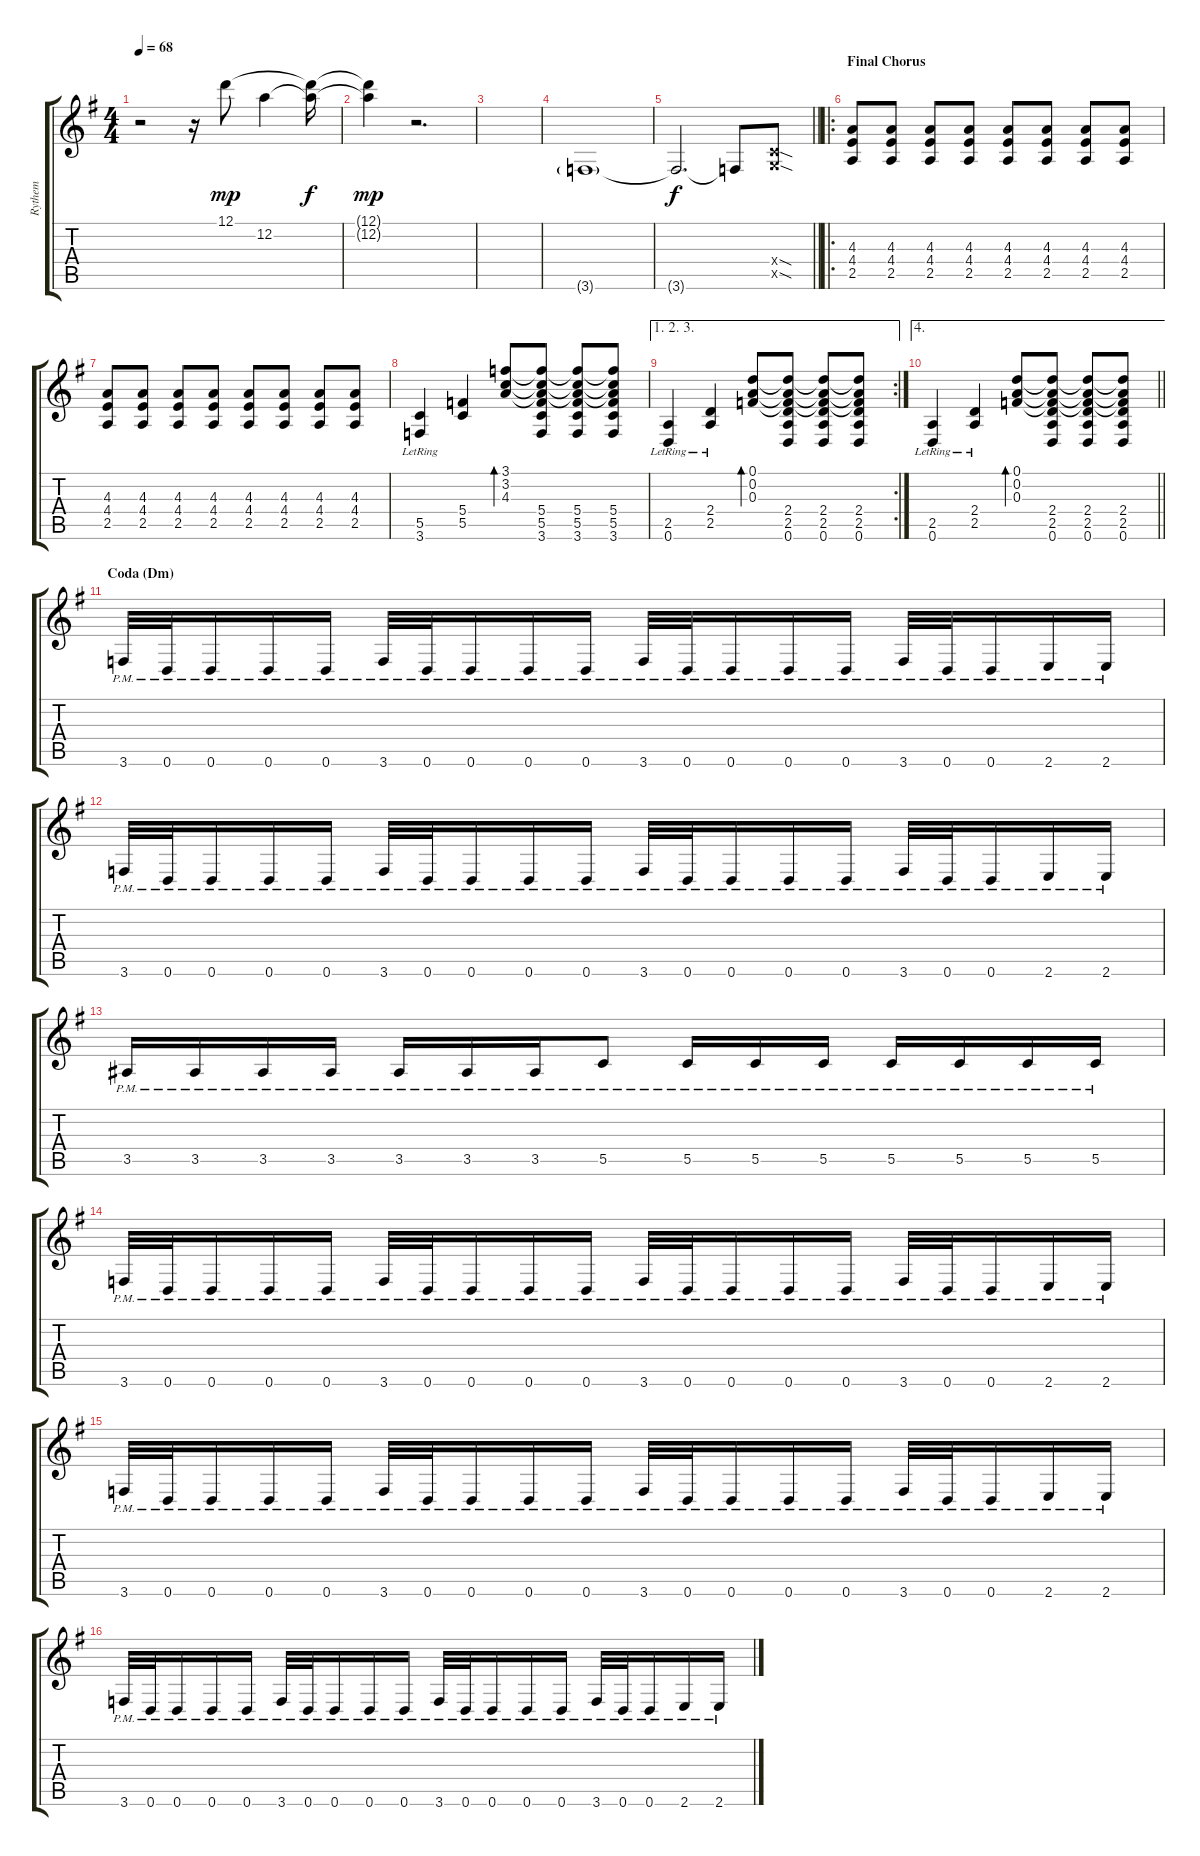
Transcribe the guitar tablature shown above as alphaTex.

\track ("Rythem" "Rythem") {instrument distortionguitar}
\staff {score tabs}
\tuning (D4 A3 F3 C3 G2 D2) {hide}
\ts (4 4)
\tempo 68
\clef g2
\ks eminor
r.2{dy mp} r.16 12.1.8 12.2.4 (12.1{t} 12.2{t}).16{dy f} |
(12.1{t} 12.2{t}).4{dy mp} r.2{d} |
|
3.6{g}.1 |
\barLineRight lightlight
3.6{t}.2{d dy f} 3.6{t}.8 (0.4{sod x} 0.5{sod x}).8 |
\ro
\section ("" "Final Chorus")
(4.3 4.4 2.5).8 (4.3 4.4 2.5).8 (4.3 4.4 2.5).8 (4.3 4.4 2.5).8 (4.3 4.4 2.5).8 (4.3 4.4 2.5).8 (4.3 4.4 2.5).8 (4.3 4.4 2.5).8 |
(4.3 4.4 2.5).8 (4.3 4.4 2.5).8 (4.3 4.4 2.5).8 (4.3 4.4 2.5).8 (4.3 4.4 2.5).8 (4.3 4.4 2.5).8 (4.3 4.4 2.5).8 (4.3 4.4 2.5).8 |
(5.5 3.6{lr}).4 (5.4 5.5).4 (3.1 3.2 4.3).8{bd 60} (3.1{t} 3.2{t} 4.3{t} 5.4 5.5 3.6).8 (3.1{t} 3.2{t} 4.3{t} 5.4 5.5 3.6).8 (3.1{t} 3.2{t} 4.3{t} 5.4 5.5 3.6).8 |
\ae (1 2 3)
\rc 2
(2.5{lr} 0.6{lr}).4 (2.4{lr} 2.5{lr}).4 (0.1 0.2 0.3).8{bd 60} (0.1{t} 0.2{t} 0.3{t} 2.4 2.5 0.6).8 (0.1{t} 0.2{t} 0.3{t} 2.4 2.5 0.6).8 (0.1{t} 0.2{t} 0.3{t} 2.4 2.5 0.6).8 |
\ae 4
\barLineRight lightlight
(2.5{lr} 0.6{lr}).4 (2.4{lr} 2.5{lr}).4 (0.1 0.2 0.3).8{bd 60} (0.1{t} 0.2{t} 0.3{t} 2.4 2.5 0.6).8 (0.1{t} 0.2{t} 0.3{t} 2.4 2.5 0.6).8 (0.1{t} 0.2{t} 0.3{t} 2.4 2.5 0.6).8 |
\section ("" "Coda (Dm)")
3.6{pm}.32{volume 16} 0.6{pm}.32 0.6{pm}.16 0.6{pm}.16 0.6{pm}.16 3.6{pm}.32 0.6{pm}.32 0.6{pm}.16 0.6{pm}.16 0.6{pm}.16 3.6{pm}.32 0.6{pm}.32 0.6{pm}.16 0.6{pm}.16 0.6{pm}.16 3.6{pm}.32 0.6{pm}.32 0.6{pm}.16 2.6{pm}.16 2.6{pm}.16 |
3.6{pm}.32 0.6{pm}.32 0.6{pm}.16 0.6{pm}.16 0.6{pm}.16 3.6{pm}.32 0.6{pm}.32 0.6{pm}.16 0.6{pm}.16 0.6{pm}.16 3.6{pm}.32 0.6{pm}.32 0.6{pm}.16 0.6{pm}.16 0.6{pm}.16 3.6{pm}.32 0.6{pm}.32 0.6{pm}.16 2.6{pm}.16 2.6{pm}.16 |
3.5{pm}.16 3.5{pm}.16 3.5{pm}.16 3.5{pm}.16 3.5{pm}.16 3.5{pm}.16 3.5{pm}.16 5.5{pm}.8 5.5{pm}.16 5.5{pm}.16 5.5{pm}.16 5.5{pm}.16 5.5{pm}.16 5.5{pm}.16 5.5{pm}.16 |
3.6{pm}.32 0.6{pm}.32 0.6{pm}.16 0.6{pm}.16 0.6{pm}.16 3.6{pm}.32 0.6{pm}.32 0.6{pm}.16 0.6{pm}.16 0.6{pm}.16 3.6{pm}.32 0.6{pm}.32 0.6{pm}.16 0.6{pm}.16 0.6{pm}.16 3.6{pm}.32 0.6{pm}.32 0.6{pm}.16 2.6{pm}.16 2.6{pm}.16 |
3.6{pm}.32 0.6{pm}.32 0.6{pm}.16 0.6{pm}.16 0.6{pm}.16 3.6{pm}.32 0.6{pm}.32 0.6{pm}.16 0.6{pm}.16 0.6{pm}.16 3.6{pm}.32 0.6{pm}.32 0.6{pm}.16 0.6{pm}.16 0.6{pm}.16 3.6{pm}.32 0.6{pm}.32 0.6{pm}.16 2.6{pm}.16 2.6{pm}.16 |
3.6{pm}.32 0.6{pm}.32 0.6{pm}.16 0.6{pm}.16 0.6{pm}.16 3.6{pm}.32 0.6{pm}.32 0.6{pm}.16 0.6{pm}.16 0.6{pm}.16 3.6{pm}.32 0.6{pm}.32 0.6{pm}.16 0.6{pm}.16 0.6{pm}.16 3.6{pm}.32 0.6{pm}.32 0.6{pm}.16 2.6{pm}.16 2.6{pm}.16
